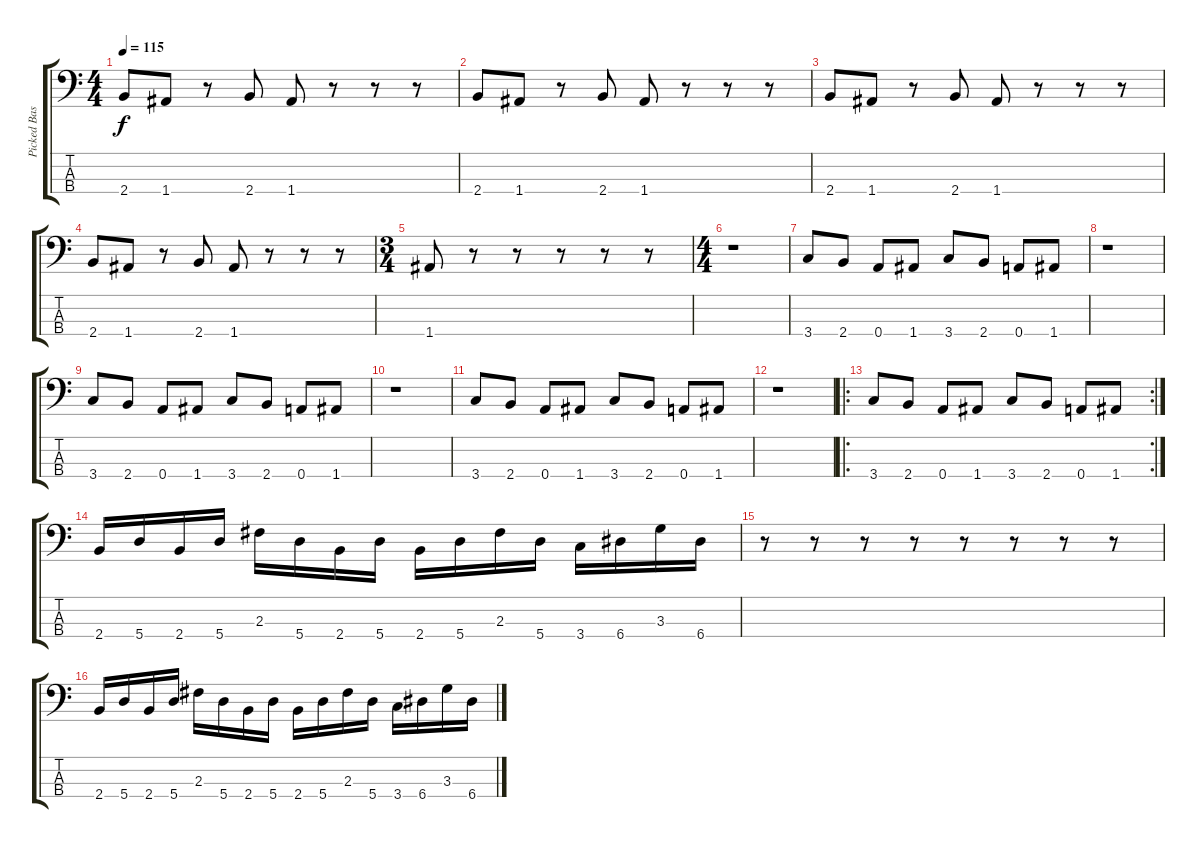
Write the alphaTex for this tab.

\track ("Picked Bass" "Picked Bas") {instrument electricbasspick}
\staff {score tabs}
\tuning (D3 A1 E2 A1) {hide}
\ts (4 4)
\tempo 115
\clef f4
\ks c
2.4.8{dy f} 1.4.8 r.8 2.4.8 1.4.8 r.8 r.8 r.8 |
2.4.8 1.4.8 r.8 2.4.8 1.4.8 r.8 r.8 r.8 |
2.4.8 1.4.8 r.8 2.4.8 1.4.8 r.8 r.8 r.8 |
2.4.8 1.4.8 r.8 2.4.8 1.4.8 r.8 r.8 r.8 |
\ts (3 4)
1.4.8 r.8 r.8 r.8 r.8 r.8 |
\ts (4 4)
r.1 |
3.4.8 2.4.8 0.4.8 1.4.8 3.4.8 2.4.8 0.4.8 1.4.8 |
r.1 |
3.4.8 2.4.8 0.4.8 1.4.8 3.4.8 2.4.8 0.4.8 1.4.8 |
r.1 |
3.4.8 2.4.8 0.4.8 1.4.8 3.4.8 2.4.8 0.4.8 1.4.8 |
r.1 |
\ro
\rc 2
3.4.8 2.4.8 0.4.8 1.4.8 3.4.8 2.4.8 0.4.8 1.4.8 |
2.4.16 5.4.16 2.4.16 5.4.16 2.3.16 5.4.16 2.4.16 5.4.16 2.4.16 5.4.16 2.3.16 5.4.16 3.4.16 6.4.16 3.3.16 6.4.16 |
r.8 r.8 r.8 r.8 r.8 r.8 r.8 r.8 |
2.4.16 5.4.16 2.4.16 5.4.16 2.3.16 5.4.16 2.4.16 5.4.16 2.4.16 5.4.16 2.3.16 5.4.16 3.4.16 6.4.16 3.3.16 6.4.16
